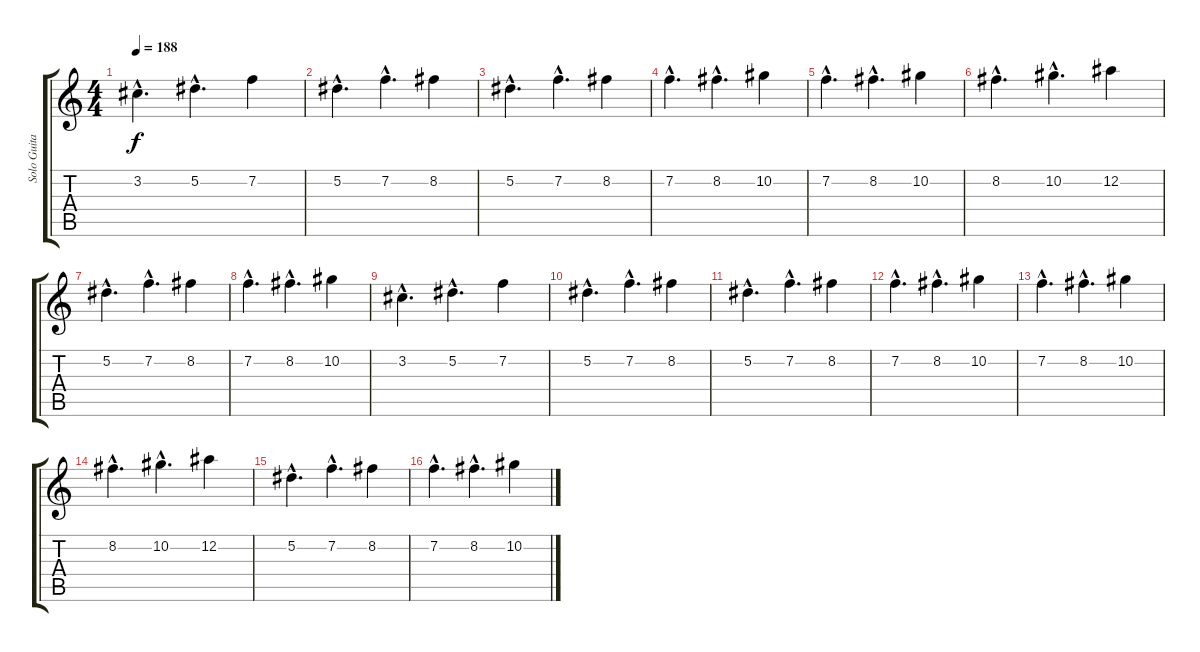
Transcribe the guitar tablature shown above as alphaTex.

\track ("Solo Guitar" "Solo Guita") {instrument distortionguitar}
\staff {score tabs}
\tuning (Eb4 Bb3 Gb3 Db3 Ab2 Eb2) {hide}
\ts (4 4)
\tempo 188
\clef g2
\ks c
3.2{hac}.4{d dy f} 5.2{hac}.4{d} 7.2.4 |
5.2{hac}.4{d} 7.2{hac}.4{d} 8.2.4 |
5.2{hac}.4{d} 7.2{hac}.4{d} 8.2.4 |
7.2{hac}.4{d} 8.2{hac}.4{d} 10.2.4 |
7.2{hac}.4{d} 8.2{hac}.4{d} 10.2.4 |
8.2{hac}.4{d} 10.2{hac}.4{d} 12.2.4 |
5.2{hac}.4{d} 7.2{hac}.4{d} 8.2.4 |
7.2{hac}.4{d} 8.2{hac}.4{d} 10.2.4 |
3.2{hac}.4{d} 5.2{hac}.4{d} 7.2.4 |
5.2{hac}.4{d} 7.2{hac}.4{d} 8.2.4 |
5.2{hac}.4{d} 7.2{hac}.4{d} 8.2.4 |
7.2{hac}.4{d} 8.2{hac}.4{d} 10.2.4 |
7.2{hac}.4{d} 8.2{hac}.4{d} 10.2.4 |
8.2{hac}.4{d} 10.2{hac}.4{d} 12.2.4 |
5.2{hac}.4{d} 7.2{hac}.4{d} 8.2.4 |
7.2{hac}.4{d} 8.2{hac}.4{d} 10.2.4
